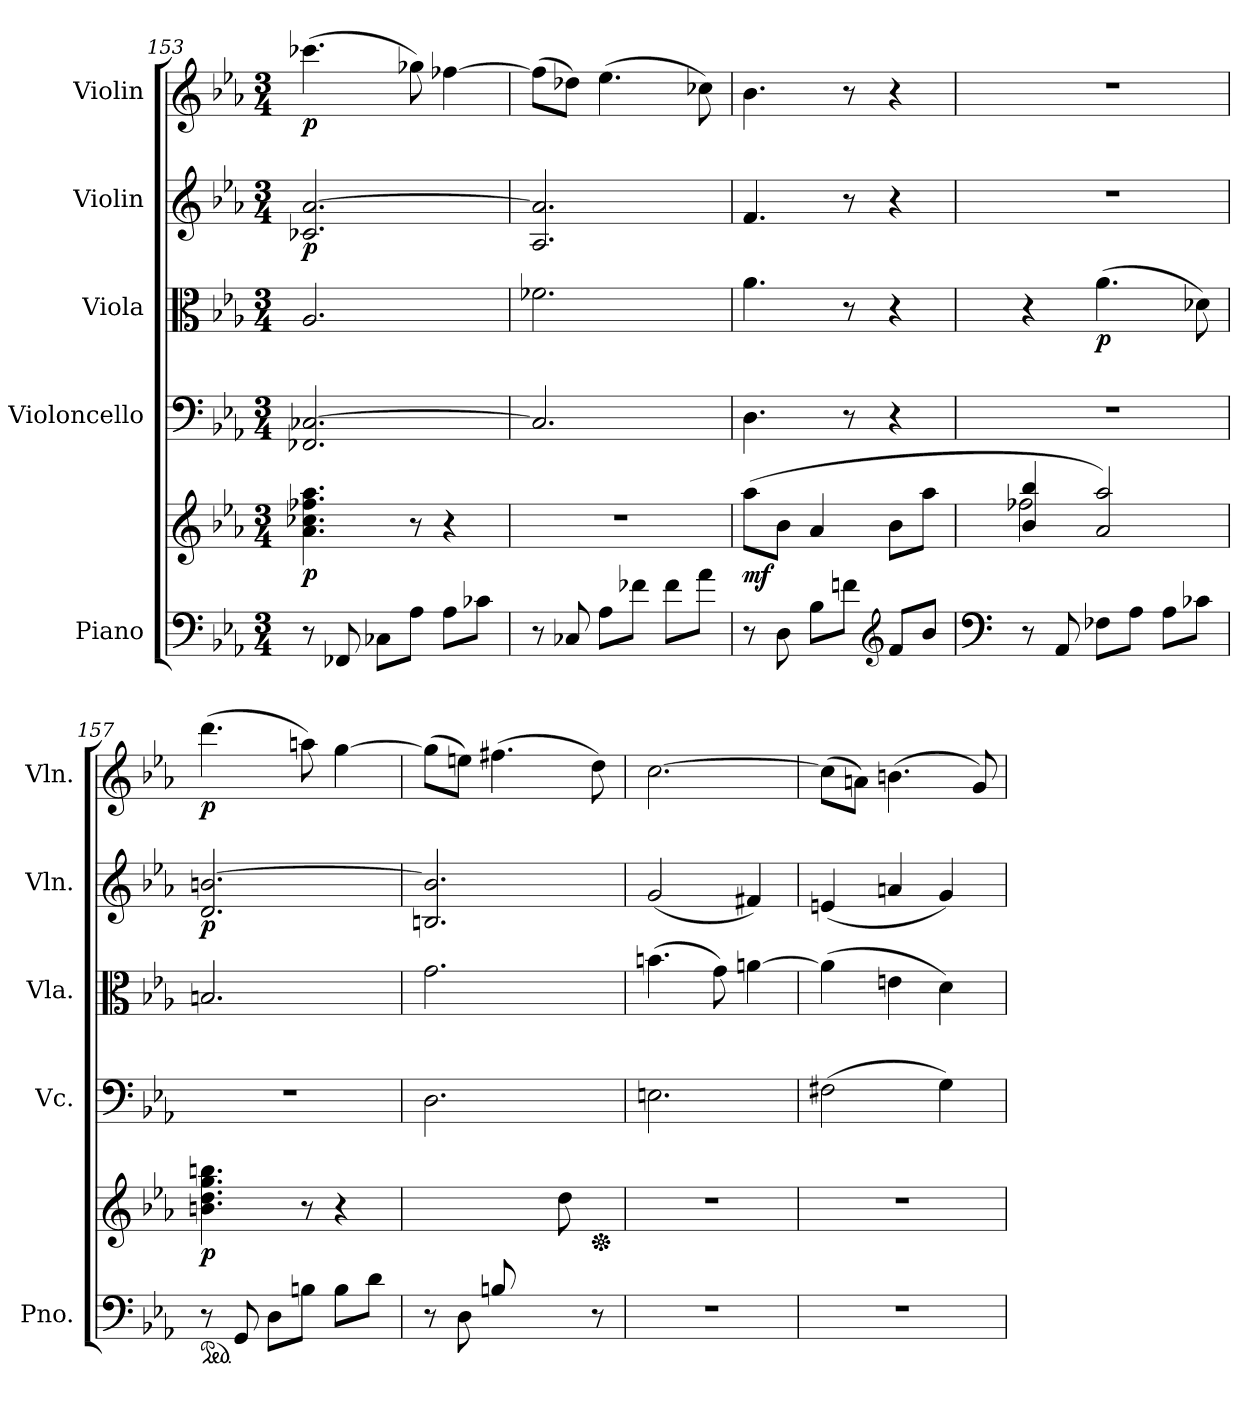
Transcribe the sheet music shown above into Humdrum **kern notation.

**kern	**kern	**dynam	**kern	**kern	**dynam	**kern	**dynam	**kern	**dynam
*part5	*part5	*part5	*part4	*part3	*part3	*part2	*part2	*part1	*part1
*staff6	*staff5	*staff5/6	*staff4	*staff3	*staff3	*staff2	*staff2	*staff1	*staff1
*I"Piano	*	*	*I"Violoncello	*I"Viola	*	*I"Violin	*	*I"Violin	*
*I'Pno.	*	*	*I'Vc.	*I'Vla.	*	*I'Vln.	*	*I'Vln.	*
*clefF4	*clefG2	*	*clefF4	*clefC3	*	*clefG2	*	*clefG2	*
*k[b-e-a-]	*k[b-e-a-]	*	*k[b-e-a-]	*k[b-e-a-]	*	*k[b-e-a-]	*	*k[b-e-a-]	*
*M3/4	*M3/4	*	*M3/4	*M3/4	*	*M3/4	*	*M3/4	*
=153	=153	=153	=153	=153	=153	=153	=153	=153	=153
!	!	!LO:DY:b	!	!	!	!	!LO:DY:b	!	!LO:DY:b
8r	4.a-\ 4.cc-X\ 4.ff-X\ 4.aa-\	p	2.FF-X/ [2.C-X/	2.A-/	.	2.c-X/ [2.a-/	p	(4.ccc-X\	p
8FF-X/	.	.	.	.	.	.	.	.	.
8C-X\L	.	.	.	.	.	.	.	.	.
8A-\J	8r	.	.	.	.	.	.	8gg-X\)	.
8A-\L	4r	.	.	.	.	.	.	[4ff-X\	.
8c-X\J	.	.	.	.	.	.	.	.	.
=154	=154	=154	=154	=154	=154	=154	=154	=154	=154
8r	2.r	.	2.C-/]	2.f-X\	.	2.A-/ 2.a-/]	.	(8ff-\L]	.
8C-X/	.	.	.	.	.	.	.	8dd-X\J)	.
8A-\L	.	.	.	.	.	.	.	(4.ee-\	.
8f-X\J	.	.	.	.	.	.	.	.	.
8f-\L	.	.	.	.	.	.	.	.	.
8a-\J	.	.	.	.	.	.	.	8cc-X\)	.
!!LO:PB:g=z
=155	=155	=155	=155	=155	=155	=155	=155	=155	=155
!	!	!LO:DY:b	!	!	!	!	!	!	!
8r	(8aa-\L	mf	4.D\	4.a-\	.	4.f/	.	4.b-\	.
8D\	8b-\J	.	.	.	.	.	.	.	.
8B-\L	4a-/	.	.	.	.	.	.	.	.
8fn\J	.	.	8r	8r	.	8r	.	8r	.
*clefG2	*	*	*	*	*	*	*	*	*
8f/L	8b-\L	.	4r	4r	.	4r	.	4r	.
8b-/J	8aa-\J	.	.	.	.	.	.	.	.
=156	=156	=156	=156	=156	=156	=156	=156	=156	=156
*clefF4	*	*	*	*	*	*	*	*	*
*	*^	*	*	*	*	*	*	*	*
8r	4b-/ 4bb-/	2ff-X\	.	2.r	4r	.	2.r	.	2.r	.
8AA-/	.	.	.	.	.	.	.	.	.	.
!	!	!	!	!	!	!LO:DY:b	!	!	!	!
8F-X\L	2a-/ 2aa-/)	.	.	.	(4.a-\	p	.	.	.	.
8A-\J	.	.	.	.	.	.	.	.	.	.
8A-\L	.	4ryy	.	.	.	.	.	.	.	.
8c-X\J	.	.	.	.	8d-X\)	.	.	.	.	.
*	*v	*v	*	*	*	*	*	*	*	*
=157	=157	=157	=157	=157	=157	=157	=157	=157	=157
*ped	*	*	*	*	*	*	*	*	*
!	!	!LO:DY:b	!	!	!	!	!LO:DY:b	!	!LO:DY:b
8r	4.bn\ 4.dd\ 4.gg\ 4.bbn\	p	2.r	2.Bn/	.	2.d/ [2.bn/	p	(4.ddd\	p
8GG/	.	.	.	.	.	.	.	.	.
8D\L	.	.	.	.	.	.	.	.	.
8Bn\J	8r	.	.	.	.	.	.	8aan\)	.
8B\L	4r	.	.	.	.	.	.	[4gg\	.
8d\J	.	.	.	.	.	.	.	.	.
=158	=158	=158	=158	=158	=158	=158	=158	=158	=158
*	*^	*	*	*	*	*	*	*	*
8r	2.ryy	4.ryy	.	2.D\	2.g\	.	2.Bn/ 2.b/]	.	(8gg\L]	.
8D\	.	.	.	.	.	.	.	.	8een\J)	.
8Bn/L	.	.	.	.	.	.	.	.	(4.ff#X\	.
4ryy	.	8bn\J	.	.	.	.	.	.	.	.
.	.	8dd\	.	.	.	.	.	.	.	.
*	*Xped	*	*	*	*	*	*	*	*	*
8r	.	8ryy	.	.	.	.	.	.	8dd\)	.
*	*v	*v	*	*	*	*	*	*	*	*
=159	=159	=159	=159	=159	=159	=159	=159	=159	=159
2.r	2.r	.	2.En\	(4.bn\	.	(2g/	.	[2.cc\	.
.	.	.	.	8g\)	.	.	.	.	.
.	.	.	.	[4an\	.	4f#X/)	.	.	.
!!LO:LB:g=z
=160	=160	=160	=160	=160	=160	=160	=160	=160	=160
2.r	2.r	.	(2F#X\	(4a\]	.	(4en/	.	(8cc\L]	.
.	.	.	.	.	.	.	.	8an\J)	.
.	.	.	.	4en\	.	4an/	.	(4.bn\	.
.	.	.	4G\)	4d\)	.	4g/)	.	.	.
.	.	.	.	.	.	.	.	8g/)	.
=	=	=	=	=	=	=	=	=	=
*-	*-	*-	*-	*-	*-	*-	*-	*-	*-
